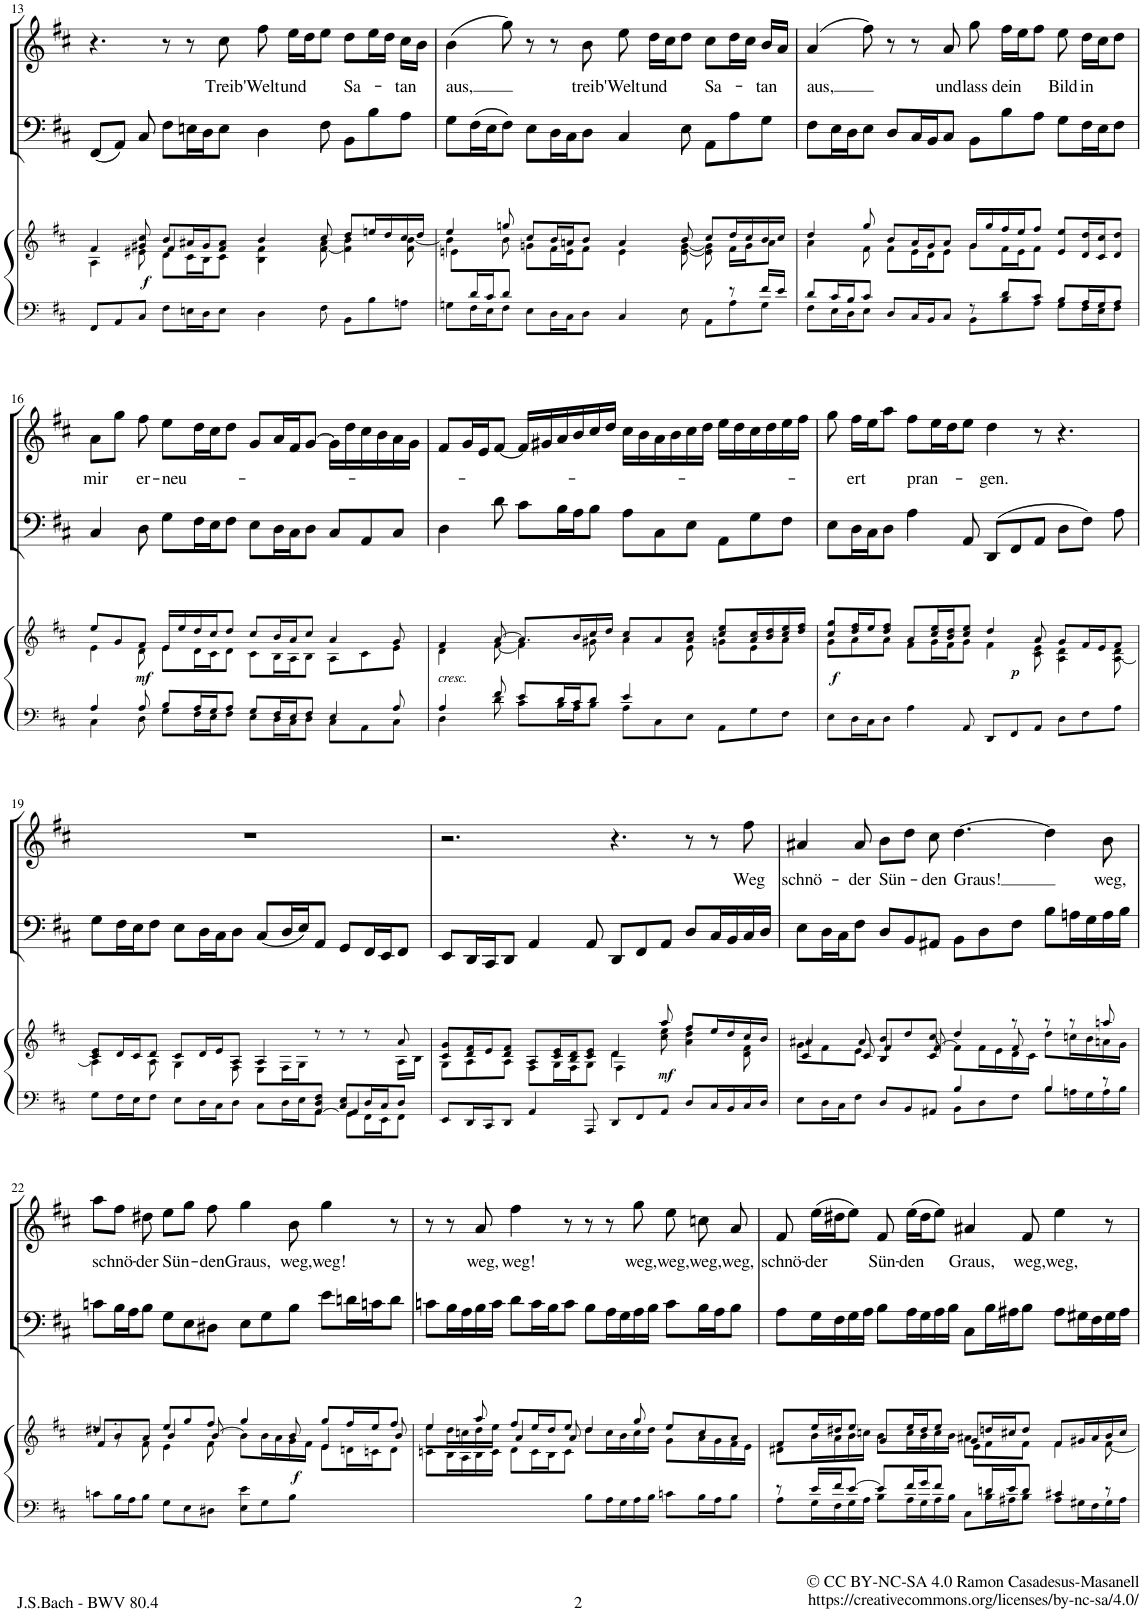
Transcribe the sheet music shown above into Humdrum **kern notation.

**kern	**kern	**dynam	**kern	**kern	**text
*part3	*part3	*part3	*part2	*part1	*part1
*staff4	*staff3	*staff3/4	*staff2	*staff1	*staff1
*I"Piano reduction	*	*	*I"Continuo	*I"Soprano	*
*I'Pno	*	*	*	*	*
!!LO:PB:g=z
*clefF4	*clefG2	*	*clefF4	*clefG2	*
*k[f#c#]	*k[f#c#]	*	*k[f#c#]	*k[f#c#]	*
*M12/8	*M12/8	*	*M12/8	*M12/8	*
=13	=13	=13	=13	=13	=13
*	*^	*	*	*	*
*	*	*^	*	*	*	*
8FF#/L	4f#/	4A\	4.ryy	.	(8FF#/L	4.r	.
8AA/	.	.	.	.	8AA/J)	.	.
!	!	!	!	!LO:DY:b	!	!	!
8C#/J	8g#X/ 8cc#/	8e#X\	.	f	8C#/	.	.
8F#\L	8b/L	8d\L	4f#/	.	8F#\L	8r	.
16En\L	16a#X/L	16c#\L	.	.	16En\L	8r	.
16D\J	16g#/J	16B\J	.	.	16D\J	.	.
!	!	!	!	!	!	!	!LO:LY:b
8E\J	8f#/ 8a#/J	8c#\J	8ryy	.	8E\J	8cc#\	Treib'
!	!	!	!	!	!	!	!LO:LY:b
4D\	4b/	4B\ 4f#\	2.ryy	.	4D\	8ff#\	Welt
!	!	!	!	!	!	!	!LO:LY:b
.	.	.	.	.	.	16ee\LL	und
.	.	.	.	.	.	16dd\J	.
8F#\	8cc#/	[8f#\ 8a#\	.	.	8F#\	8ee\J	.
!	!	!	!	!	!	!	!LO:LY:b
8BB\L	8dd/L	4f#\] 4b\	.	.	8BB\L	8dd\L	Sa-
8B\	16een/L	.	.	.	8B\	16ee\L	.
.	16dd/	.	.	.	.	16dd\JJ	.
!	!	!	!	!	!	!	!LO:LY:b
8An\J	16cc#/	8f#\ [8b\	.	.	8A\J	16cc#\LL	-tan
.	16dd/JJ	.	.	.	.	16b\JJ	.
=14	=14	=14	=14	=14	=14	=14	=14
*^	*	*	*	*	*	*	*
!	!	!	!	!	!	!	!	!LO:LY:b
8ryy	8Gn\L	4ee/	4b\]	8en\L	.	8G\L	(4b\	aus,
16d/L	16F#\L	.	.	1ryy	.	(16F#\L	.	.
16c#/J	16E\J	.	.	.	.	16E\J	.	.
8d/J	8F#\J	8ggn/	8b\	.	.	8F#\J)	8gg\)	.
4.ryy	8E\L	8cc#/L	8gn\L	.	.	8E\L	8r	.
.	16D\L	16b/L	16f#\L	.	.	16D\L	8r	.
.	16C#\J	16an/J	16e\J	.	.	16C#\J	.	.
!	!	!	!	!	!	!	!	!LO:LY:b
.	8D\J	8b/J	8f#\J	.	.	8D\J	8b\	treib'
!	!	!	!	!	!	!	!	!LO:LY:b
4.ryy	4C#/	4a/	4e\	.	.	4C#/	8ee\	Welt
!	!	!	!	!	!	!	!	!LO:LY:b
.	.	.	.	.	.	.	16dd\LL	und
.	.	.	.	.	.	.	16cc#\J	.
.	8E\	8b/	[8e\ [8g\	.	.	8E\	8dd\J	.
!	!	!	!	!	!	!	!	!LO:LY:b
8ryy	8AA\L	8cc#/L	8e\] 8g\]	4.ryy	.	8AA\L	8cc#\L	Sa-
8r	8A\	16dd/L	16f#\LL	.	.	8A\	16dd\L	.
.	.	16cc#/	16g\J	.	.	.	16cc#\JJ	.
!	!	!	!	!	!	!	!	!LO:LY:b
16f#/LL	8G\J	16b/	8a\J	.	.	8G\J	16b/LL	-tan
16e/JJ	.	16cc#/JJ	.	.	.	.	16a/JJ	.
*	*	*	*v	*v	*	*	*	*
=15	=15	=15	=15	=15	=15	=15	=15
!	!	!	!	!	!	!	!LO:LY:b
8d/L	8F#\L	4dd/	4a\	.	8F#\L	(4a/	aus,
16c#/L	16E\L	.	.	.	16E\L	.	.
16B/J	16D\J	.	.	.	16D\J	.	.
8c#/J	8E\J	8gg/	8f#\	.	8E\J	8ff#\)	.
8D/L	4.ryy	8b/L	8f#\L	.	8D/L	8r	.
16C#/L	.	16a/L	16e\L	.	16C#/L	8r	.
16BB/J	.	16g/J	16d\J	.	16BB/J	.	.
!	!	!	!	!	!	!	!LO:LY:b
8C#/J	.	8a/J	8e\J	.	8C#/J	8a/	und
!	!	!	!	!	!	!	!LO:LY:b
8r	8BB\L	16g/LL	8g\L	.	8BB\L	8gg\	lass
.	.	16gg/	.	.	.	.	.
!	!	!	!	!	!	!	!LO:LY:b
8d/L	8B\	16ff#/	16f#\L	.	8B\	16ff#\LL	dein
.	.	16ee/J	16e\J	.	.	16ee\J	.
8c#/J	8A\J	8ff#/J	8f#\J	.	8A\J	8ff#\J	.
!	!	!	!	!	!	!	!LO:LY:b
8B/L	8G\L	8e/ 8ee/L	4.ryy	.	8G\L	8ee\	Bild
!	!	!	!	!	!	!	!LO:LY:b
16A/L	16F#\L	16d/ 16dd/L	.	.	16F#\L	16dd\LL	in
16G/J	16E\J	16c#/ 16cc#/J	.	.	16E\J	16cc#\J	.
8A/J	8F#\J	8d/ 8dd/J	.	.	8F#\J	8dd\J	.
!!LO:LB:g=z
=16	=16	=16	=16	=16	=16	=16	=16
!	!	!	!	!	!	!	!LO:LY:b
4A/	4C#\	8ee/L	4e\	.	4C#/	8a\L	mir
.	.	8g/	.	.	.	8gg\J	.
!	!	!	!	!LO:DY:b	!	!	!LO:LY:b
8A/	8D\	8f#/J	8d\	mf	8D\	8ff#\	er-
!	!	!	!	!	!	!	!LO:LY:b
8B/L	8G\L	16e/LL	8e\L	.	8G\L	8ee\L	-neu-
.	.	16ee/	.	.	.	.	.
16A/L	16F#\L	16dd/	16d\L	.	16F#\L	16dd\L	.
16G/J	16E\J	16cc#/J	16c#\J	.	16E\J	16cc#\J	.
8A/J	8F#\J	8dd/J	8d\J	.	8F#\J	8dd\J	.
8G/L	8E\L	8cc#/L	8c#\L	.	8E\L	8g/L	.
16F#/L	16D\L	16b/L	16B\L	.	16D\L	16a/L	.
16E/J	16C#\J	16a/J	16A\J	.	16C#\J	16f#/J	.
8F#/J	8D\J	8cc#/J	8B\J	.	8D\J	[8g/J	.
4E/	8C#\L	4a/	8A\L	.	8C#/L	16g\LL]	.
.	.	.	.	.	.	16dd\	.
.	8AA\	.	8c#\	.	8AA/	16cc#\	.
.	.	.	.	.	.	16b\	.
8A/	8C#\J	8g/	8e\J	.	8C#/J	16a\	.
.	.	.	.	.	.	16g\JJ	.
=17	=17	=17	=17	=17	=17	=17	=17
!	!	!LO:TX:b:i:t=cresc.	!	!	!	!	!
4A/	4D\	4f#/	4d\	.	4D\	8f#/L	.
.	.	.	.	.	.	16g/L	.
.	.	.	.	.	.	16e/J	.
8f#/	8d\	[8a/	[8f#\	.	8d\	[8f#/J	.
8e/L	8c#\L	8.a/L]	4f#\]	.	8c#\L	16f#/LL]	.
.	.	.	.	.	.	16g#X/	.
16d/L	16B\L	.	.	.	16B\L	16a/	.
16c#/J	16A\J	16b/L	.	.	16A\J	16b/	.
8d/J	8B\J	16cc#/	8g#X\	.	8B\J	16cc#/	.
.	.	16dd/JJ	.	.	.	16dd/JJ	.
4e/	8A\L	8cc#/L	4a\	.	8A\L	16cc#\LL	.
.	.	.	.	.	.	16b\	.
.	8C#\	8a/	.	.	8C#\	16a\	.
.	.	.	.	.	.	16b\	.
2ryy	8E\J	8a/ 8cc#/J	8e\	.	8E\J	16cc#\	.
.	.	.	.	.	.	16dd\JJ	.
.	8AA\L	8cc#/ 8ee/L	8gn\L	.	8AA\L	16ee\LL	.
.	.	.	.	.	.	16dd\	.
.	8G\	16a/ 16cc#/L	8e\	.	8G\	16cc#\	.
.	.	16b/ 16dd/	.	.	.	16dd\	.
.	8F#\J	16cc#/ 16ee/	8a\J	.	8F#\J	16ee\	.
.	.	16dd/ 16ff#/JJ	.	.	.	16ff#\JJ	.
*v	*v	*	*	*	*	*	*
=18	=18	=18	=18	=18	=18	=18
!	!	!	!LO:DY:b	!	!	!
*	*	*^	*	*	*	*
8E\L	8cc#/ 8gg/L	8g\L	2..ryy	f	8E\L	8gg\	.
!	!	!	!	!	!	!	!LO:LY:b
16D\L	16dd/ 16ff#/L	8a\	.	.	16D\L	16ff#\LL	-ert
16C#\J	16ee/J	.	.	.	16C#\J	16ee\J	.
8D\J	8dd/ 8ff#/J	8a\J	.	.	8D\J	8aa\J	.
!	!	!	!	!	!	!	!LO:LY:b
4A\	8a/L	8f#\L	.	.	4A\	8ff#\L	pran-
.	16cc#/ 16ee/L	16g\L	.	.	.	16ee\L	.
.	16b/ 16dd/J	16f#\J	.	.	.	16dd\J	.
8AA/	8cc#/ 8ee/J	8g\J	.	.	8AA/	8ee\J	.
!	!	!	!	!	!	!	!LO:LY:b
8DD/L	4dd/	4f#\	.	.	(8DD/L	4dd\	-gen.
!	!	!	!	!LO:DY:b	!	!	!
8FF#/	.	.	2ryy	p	8FF#/	.	.
8AA/J	8a/	8c#\ 8e\	.	.	8AA/J	8r	.
8D\L	8g/L	4A\ 4d\	.	.	8D\L	4.r	.
8F#\	16f#/L	.	.	.	8F#\J)	.	.
.	16e/J	.	.	.	.	.	.
8A\J	8f#/J	[8A\ 8d\	8ryy	.	8A\	.	.
*	*	*v	*v	*	*	*	*
!!LO:LB:g=z
=19	=19	=19	=19	=19	=19	=19
*^	*	*	*	*	*	*
*	*^	*	*	*	*	*	*
1ryy	2.ryy	8G\L	8c#/ 8e/L	4A\]	.	8G\L	1.r	.
.	.	16F#\L	16d/L	.	.	16F#\L	.	.
.	.	16E\J	16c#/J	.	.	16E\J	.	.
.	.	8F#\J	8d/J	8A\	.	8F#\J	.	.
.	.	8E\L	8c#/L	4G\	.	8E\L	.	.
.	.	16D\L	16d/L	.	.	16D\L	.	.
.	.	16C#\J	16e/J	.	.	16C#\J	.	.
.	.	8D\J	8A/J	8F#\	.	8D\J	.	.
.	4.ryy	8C#\L	4A/	8E\L	.	(8C#/L	.	.
.	.	16D\L	.	16F#\L	.	16D/L	.	.
.	.	16E\J	.	16G\J	.	16E/J)	.	.
[>8AA/ 8D/ 8F#/J	.	8AA\J	8r	4.ryy	.	8AA/J	.	.
4AA/]	8C#/ 8E/L	8GG\L	8r	.	.	8GG/L	.	.
.	16D/L	16FF#\L	8r	.	.	16FF#/L	.	.
.	16C#/J	16EE\J	.	.	.	16EE/J	.	.
8ryy	8D/J	8FF#\J	8a/	16A\LL	.	8FF#/J	.	.
.	.	.	.	16B\JJ	.	.	.	.
*v	*v	*v	*	*	*	*	*	*
=20	=20	=20	=20	=20	=20	=20
*	*	*^	*	*	*	*
8EE/L	8c#/ 8g/L	8G\L	2.ryy	.	8EE/L	2.r	.
16DD/L	16d/ 16f#/L	8A\	.	.	16DD/L	.	.
16CC#/J	16e/J	.	.	.	16CC#/J	.	.
8DD/J	8d/ 8f#/J	8A\J	.	.	8DD/J	.	.
4AA/	8A/L	8F#\L	.	.	4AA/	.	.
.	16c#/ 16e/L	16G\L	.	.	.	.	.
.	16B/ 16d/J	16F#\J	.	.	.	.	.
8AAA/	8c#/ 8e/J	8G\J	.	.	8AA/	.	.
8DD/L	4d/	4d\	4F#\	.	8DD/L	4.r	.
8FF#/	.	.	.	.	8FF#/	.	.
!	!	!	!	!LO:DY:b	!	!	!
8AA/J	8aa/	8cc#\ 8ee\	2ryy	mf	8AA/J	.	.
8D/L	8ff#/L	4a\ 4dd\	.	.	8D/L	8r	.
16C#/L	16ee/L	.	.	.	16C#/L	8r	.
16BB/	16dd/	.	.	.	16BB/	.	.
!	!	!	!	!	!	!	!LO:LY:b
16C#/	16cc#/	8d\ 8f#\	.	.	16C#/	8ff#\	Weg
16D/JJ	16b/JJ	.	.	.	16D/JJ	.	.
=21	=21	=21	=21	=21	=21	=21	=21
*^	*	*	*	*	*	*	*
!	!	!	!	!	!	!	!	!LO:LY:b
2.ryy	8E\L	4a#X/	8g\L	4c#/	.	8E\L	4a#X/	schnö-
.	16D\L	.	8f#\	.	.	16D\L	.	.
.	16C#\J	.	.	.	.	16C#\J	.	.
!	!	!	!	!	!	!	!	!LO:LY:b
.	8F#\J	8a#/	8e\J	8c#/	.	8F#\J	8a#/	-der
!	!	!	!	!	!	!	!	!LO:LY:b
.	8D/L	8b/L	4f#/	4B/	.	8D/L	8b\L	Sün-
.	8BB/	8dd/	.	.	.	8BB/	8dd\J	.
!	!	!	!	!	!	!	!	!LO:LY:b
.	8AA#X/J	8cc#/J	[8f#/	8c#/	.	8AA#X/J	8cc#\	-den
!	!	!	!	!	!	!	!	!LO:LY:b
4B/	8BB\L	4dd/	8f#\L]	4ryy	.	8BB\L	[4.dd\	Graus!
.	8D\	.	16f#\L	.	.	8D\	.	.
.	.	.	16e\	.	.	.	.	.
8ryy	8F#\J	8r	16d\	8f#/	.	8F#\J	.	.
.	.	.	16c#\JJ	.	.	.	.	.
4B/	8B\L	8r	8dd\L	4.ryy	.	8B\L	4dd\]	.
.	16An\L	8r	16ccn\L	.	.	16An\L	.	.
.	16G\	.	16b\	.	.	16G\	.	.
!	!	!	!	!	!	!	!	!LO:LY:b
8r	16A\	8aan/	16an\	.	.	16A\	8b\	weg,
.	16B\JJ	.	16g\JJ	.	.	16B\JJ	.	.
!!LO:LB:g=z
=22	=22	=22	=22	=22	=22	=22	=22	=22
*	*	*	*	*^	*	*	*	*
!	!	!	!	!	!	!	!	!	!LO:LY:b
2.ryy	8cn\L	4.dd#X/	8r	8f#/L	8ryy	.	8cn\L	8aa\L	schnö-
*	*	*	*	*v	*v	*	*	*	*
.	16B\L	.	8r	8b/	.	16B\L	8ff#\J	.
.	16A\J	.	.	.	.	16A\J	.	.
!	!	!	!	!	!	!	!	!LO:LY:b
.	8B\J	.	8f#\	8a/J	.	8B\J	8dd#X\	-der
!	!	!	!	!	!	!	!	!LO:LY:b
.	8G\L	8ee/L	4e\	4b/	.	8G\L	8ee\L	Sün-
.	8E\	8gg/	.	.	.	8E\	8gg\J	.
!	!	!	!	!	!	!	!	!LO:LY:b
.	8D#X\J	8ff#/J	8f#\	[8b/	.	8D#X\J	8ff#\	-den
!	!	!	!	!	!	!	!	!LO:LY:b
4e\	8E\L	4gg/	4ryy	8b\L]	.	8E\L	4gg\	Graus,
.	8G\	.	.	16b\L	.	8G\	.	.
.	.	.	.	16a\	.	.	.	.
!	!	!	!	!	!LO:DY:b	!	!	!LO:LY:b
4.ryy	8B\J	8b/	8ryy	16g\	f	8B\J	8b\	weg,
.	.	.	.	16f#\JJ	.	.	.	.
*	*	*	*	*^	*	*	*	*
!	!	!	!	!	!	!	!	!	!LO:LY:b
.	4.ryy	8gg/L	4.ryy	4e/	8e\L	.	8e\L	4gg\	weg!
.	.	16ff#/L	.	.	16dn\L	.	16dn\L	.	.
.	.	16ee/J	.	.	16cn\J	.	16cn\J	.	.
8ryy	.	8ff#/J	.	8b/	8d\J	.	8d\J	8r	.
*v	*v	*	*	*	*	*	*	*	*
*	*	*	*v	*v	*	*	*	*
=23	=23	=23	=23	=23	=23	=23	=23
2.ryy	4ee/	8ee\L	8cn\L	.	8cn\L	8r	.
.	.	16dd\L	16B\L	.	16B\L	8r	.
.	.	16ccn\	16A\	.	16A\	.	.
!	!	!	!	!	!	!	!LO:LY:b
.	8aa/	16dd\	16B\	.	16B\	8a/	weg,
.	.	16ee\JJ	16c\JJ	.	16c\JJ	.	.
!	!	!	!	!	!	!	!LO:LY:b
.	8ff#/L	4a/	8d\L	.	8d\L	4ff#\	weg!
.	16ee/L	.	16c\L	.	16c\L	.	.
.	16dd/J	.	16B\J	.	16B\J	.	.
.	8ee/J	8a/	8c\J	.	8c\J	8r	.
8B\L	4dd/	8dd\L	2.ryy	.	8B\L	8r	.
16A\L	.	16cc\L	.	.	16A\L	8r	.
16G\	.	16b\	.	.	16G\	.	.
!	!	!	!	!	!	!	!LO:LY:b
16A\	8gg/	16cc\	.	.	16A\	8gg\	weg,
16B\JJ	.	16dd\JJ	.	.	16B\JJ	.	.
!	!	!	!	!	!	!	!LO:LY:b
8cn\L	8ee/L	8g\L	.	.	8c\L	8ee\	weg,
!	!	!	!	!	!	!	!LO:LY:b
16B\L	8cc/	16a\L	.	.	16B\L	8ccn\	weg,
16A\J	.	16g\	.	.	16A\J	.	.
!	!	!	!	!	!	!	!LO:LY:b
8B\J	8a/J	16f#\	.	.	8B\J	8a/	weg,
.	.	16e\JJ	.	.	.	.	.
=24	=24	=24	=24	=24	=24	=24	=24
*^	*	*	*	*	*	*	*
!	!	!	!	!	!	!	!	!LO:LY:b
8r	8A\L	8f#/L	8d#X\L	2.ryy	.	8A\L	8f#/	schnö-
!	!	!	!	!	!	!	!	!LO:LY:b
16e/LL	16G\L	16ee/L	16b\L	.	.	16G\L	(16ee\LL	-der
16f#/J	16F#\	16dd#X/J	16a\	.	.	16F#\	16dd#X\J	.
[8e/J	16G\	8ee/J	16b\	.	.	16G\	8ee\J)	.
.	16A\JJ	.	16ccn\JJ	.	.	16A\JJ	.	.
!	!	!	!	!	!	!	!	!LO:LY:b
8e/L]	8B\L	8g/L	8b\L	.	.	8B\L	8f#/	Sün-
!	!	!	!	!	!	!	!	!LO:LY:b
16f#/L	16A\L	16ee/L	16cc\L	.	.	16A\L	(16ee\LL	-den
16g/J	16G\	16dd#/J	16b\	.	.	16G\	16dd#\J	.
8f#/J	16A\	8ee/J	16cc\	.	.	16A\	8ee\J)	.
.	16B\JJ	.	16b\JJ	.	.	16B\JJ	.	.
!	!	!	!	!	!	!	!	!LO:LY:b
8ryy	8C#\L	8g/L	8a#X\L	8e\L	.	8C#\L	4a#X/	Graus,
16dn/L	16B\L	16ddn/L	8f#\	2ryy	.	16B\L	.	.
16e/J	16A#X\J	16cc#X/J	.	.	.	16A#X\J	.	.
!	!	!	!	!	!	!	!	!LO:LY:b
8d/J	8B\J	8dd/J	8f#\J	.	.	8B\J	8f#/	weg,
!	!	!	!	!	!	!	!	!LO:LY:b
4c#X/	8A#\L	8f#/L	4f#\	.	.	8A#\L	4ee\	weg,
.	16G#X\L	16g#X/L	.	.	.	16G#X\L	.	.
.	16F#\	16a#/	.	.	.	16F#\	.	.
8r	16G#\	16b/	[8f#\	8ryy	.	16G#\	8r	.
.	16A#\JJ	16cc#/JJ	.	.	.	16A#\JJ	.	.
*v	*v	*	*	*	*	*	*	*
*	*v	*v	*v	*	*	*	*
=	=	=	=	=	=
*-	*-	*-	*-	*-	*-
